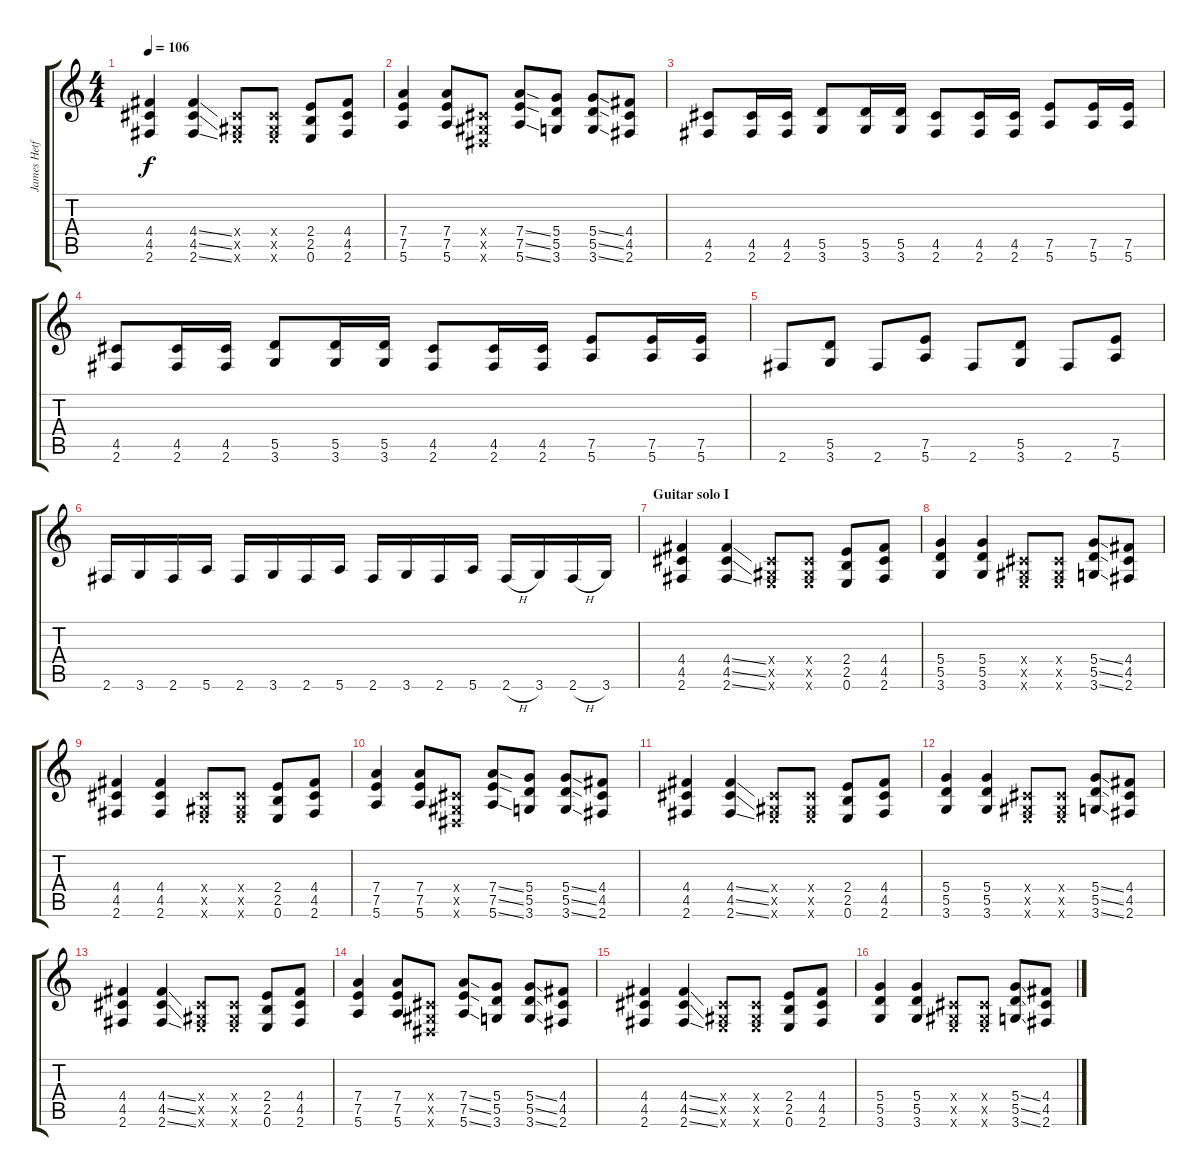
\track ("James Hetfield" "James Hetf") {instrument distortionguitar}
\staff {score tabs}
\tuning (E4 B3 G3 D3 A2 E2) {hide}
\ts (4 4)
\tempo 106
\clef g2
\ks c
(4.4 4.5 2.6).4{dy f} (4.4{ss} 4.5{ss} 2.6{ss}).4 (-1.4{x} -1.5{x} 0.6{x}).8 (-1.4{x} -1.5{x} 0.6{x}).8 (2.4 2.5 0.6).8 (4.4 4.5 2.6).8 |
(7.4 7.5 5.6).4 (7.4 7.5 5.6).8 (-1.4{x} -1.5{x} -1.6{x}).8 (7.4{ss} 7.5{ss} 5.6{ss}).8 (5.4 5.5 3.6).8 (5.4{ss} 5.5{ss} 3.6{ss}).8 (4.4 4.5 2.6).8 |
(4.5 2.6).8 (4.5 2.6).16 (4.5 2.6).16 (5.5 3.6).8 (5.5 3.6).16 (5.5 3.6).16 (4.5 2.6).8 (4.5 2.6).16 (4.5 2.6).16 (7.5 5.6).8 (7.5 5.6).16 (7.5 5.6).16 |
(4.5 2.6).8 (4.5 2.6).16 (4.5 2.6).16 (5.5 3.6).8 (5.5 3.6).16 (5.5 3.6).16 (4.5 2.6).8 (4.5 2.6).16 (4.5 2.6).16 (7.5 5.6).8 (7.5 5.6).16 (7.5 5.6).16 |
2.6.8 (5.5 3.6).8 2.6.8 (7.5 5.6).8 2.6.8 (5.5 3.6).8 2.6.8 (7.5 5.6).8 |
2.6.16 3.6.16 2.6.16 5.6.16 2.6.16 3.6.16 2.6.16 5.6.16 2.6.16 3.6.16 2.6.16 5.6.16 2.6{h}.16 3.6.16 2.6{h}.16 3.6.16 |
\section ("" "Guitar solo I")
(4.4 4.5 2.6).4 (4.4{ss} 4.5{ss} 2.6{ss}).4 (-1.4{x} -1.5{x} 0.6{x}).8 (-1.4{x} -1.5{x} 0.6{x}).8 (2.4 2.5 0.6).8 (4.4 4.5 2.6).8 |
(5.4 5.5 3.6).4 (5.4 5.5 3.6).4 (-1.4{x} -1.5{x} 0.6{x}).8 (-1.4{x} -1.5{x} 0.6{x}).8 (5.4{ss} 5.5{ss} 3.6{ss}).8 (4.4 4.5 2.6).8 |
(4.4 4.5 2.6).4 (4.4 4.5 2.6).4 (-1.4{x} -1.5{x} 0.6{x}).8 (-1.4{x} -1.5{x} 0.6{x}).8 (2.4 2.5 0.6).8 (4.4 4.5 2.6).8 |
(7.4 7.5 5.6).4 (7.4 7.5 5.6).8 (-1.4{x} -1.5{x} -1.6{x}).8 (7.4{ss} 7.5{ss} 5.6{ss}).8 (5.4 5.5 3.6).8 (5.4{ss} 5.5{ss} 3.6{ss}).8 (4.4 4.5 2.6).8 |
(4.4 4.5 2.6).4 (4.4{ss} 4.5{ss} 2.6{ss}).4 (-1.4{x} -1.5{x} 0.6{x}).8 (-1.4{x} -1.5{x} 0.6{x}).8 (2.4 2.5 0.6).8 (4.4 4.5 2.6).8 |
(5.4 5.5 3.6).4 (5.4 5.5 3.6).4 (-1.4{x} -1.5{x} 0.6{x}).8 (-1.4{x} -1.5{x} 0.6{x}).8 (5.4{ss} 5.5{ss} 3.6{ss}).8 (4.4 4.5 2.6).8 |
(4.4 4.5 2.6).4 (4.4{ss} 4.5{ss} 2.6{ss}).4 (-1.4{x} -1.5{x} 0.6{x}).8 (-1.4{x} -1.5{x} 0.6{x}).8 (2.4 2.5 0.6).8 (4.4 4.5 2.6).8 |
(7.4 7.5 5.6).4 (7.4 7.5 5.6).8 (-1.4{x} -1.5{x} -1.6{x}).8 (7.4{ss} 7.5{ss} 5.6{ss}).8 (5.4 5.5 3.6).8 (5.4{ss} 5.5{ss} 3.6{ss}).8 (4.4 4.5 2.6).8 |
(4.4 4.5 2.6).4 (4.4{ss} 4.5{ss} 2.6{ss}).4 (-1.4{x} -1.5{x} 0.6{x}).8 (-1.4{x} -1.5{x} 0.6{x}).8 (2.4 2.5 0.6).8 (4.4 4.5 2.6).8 |
(5.4 5.5 3.6).4 (5.4 5.5 3.6).4 (-1.4{x} -1.5{x} 0.6{x}).8 (-1.4{x} -1.5{x} 0.6{x}).8 (5.4{ss} 5.5{ss} 3.6{ss}).8 (4.4 4.5 2.6).8
